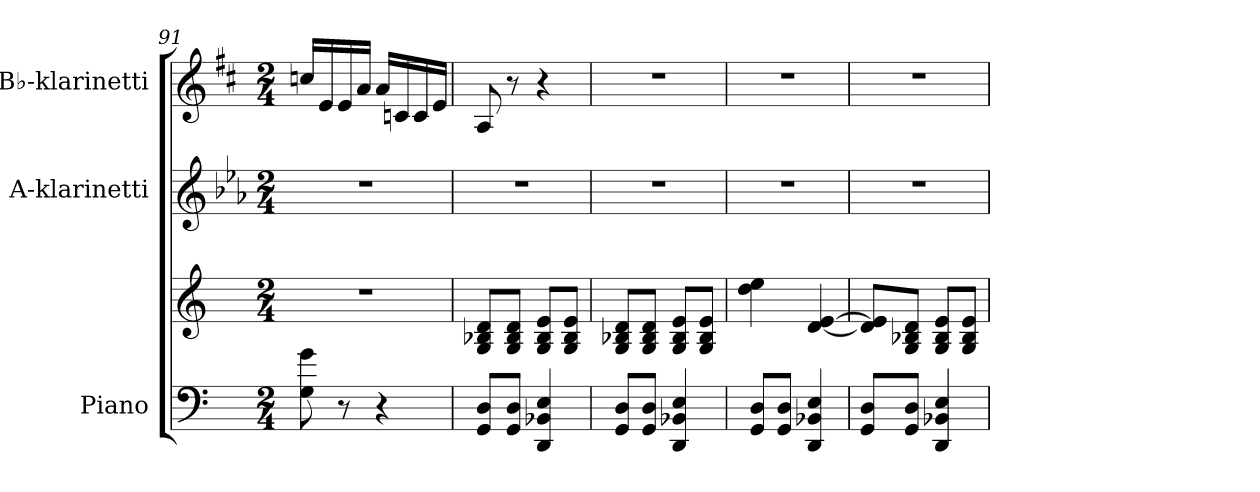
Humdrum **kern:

**kern	**kern	**kern	**kern
*part3	*part3	*part2	*part1
*staff4	*staff3	*staff2	*staff1
*I"Piano	*	*I"A-klarinetti	*I"B♭-klarinetti
*I'Pno.	*	*	*
*clefF4	*clefG2	*clefG2	*clefG2
*	*	*ITrd2c3	*ITrd1c2
*k[]	*k[]	*k[]	*k[]
*M2/4	*M2/4	*M2/4	*M2/4
=91	=91	=91	=91
8G\ 8g\	2r	2r	16b-X/LL
.	.	.	16d/
8r	.	.	16d/
.	.	.	16g/JJ
4r	.	.	16g/LL
.	.	.	16B-X/
.	.	.	16B-/
.	.	.	16d/JJ
=92	=92	=92	=92
8GG/ 8D/L	8G/ 8B-X/ 8d/L	2r	8G/
8GG/ 8D/J	8G/ 8B-/ 8d/J	.	8r
4DD/ 4BB-X/ 4E/	8G/ 8B-/ 8e/L	.	4r
.	8G/ 8B-/ 8e/J	.	.
!!LO:LB:g=z
=93	=93	=93	=93
8GG/ 8D/L	8G/ 8B-X/ 8d/L	2r	2r
8GG/ 8D/J	8G/ 8B-/ 8d/J	.	.
4DD/ 4BB-X/ 4E/	8G/ 8B-/ 8e/L	.	.
.	8G/ 8B-/ 8e/J	.	.
=94	=94	=94	=94
8GG/ 8D/L	4dd\ 4ee\	2r	2r
8GG/ 8D/J	.	.	.
4DD/ 4BB-X/ 4E/	[4d/ [4e/	.	.
=95	=95	=95	=95
8GG/ 8D/L	8d/] 8e/]L	2r	2r
8GG/ 8D/J	8G/ 8B-X/ 8d/J	.	.
4DD/ 4BB-X/ 4E/	8G/ 8B-/ 8e/L	.	.
.	8G/ 8B-/ 8e/J	.	.
=	=	=	=
*-	*-	*-	*-
